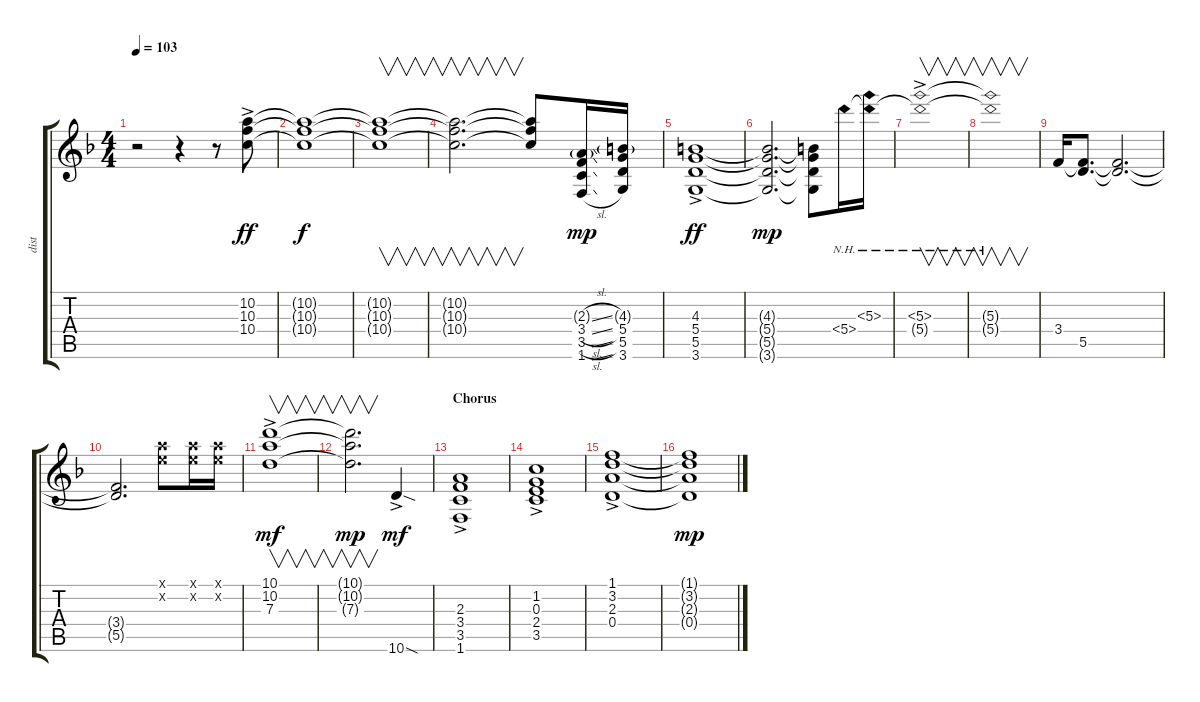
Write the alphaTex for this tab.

\track ("dist" "dist") {instrument distortionguitar}
\staff {score tabs}
\tuning (E4 B3 G3 D3 A2 E2) {hide}
\ts (4 4)
\tempo 103
\clef g2
\ks f
r.2{dy f} r.4 r.8 (10.2{ac} 10.3{ac} 10.4{ac}).8{dy ff} |
(10.2{t} 10.3{t} 10.4{t}).1{dy f} |
(10.2{t} 10.3{t} 10.4{t}).1{v} |
(10.2{t} 10.3{t} 10.4{t}).2{v d} (10.2{t} 10.3{t} 10.4{t}).8 (2.3{sl g} 3.4{sl} 3.5{sl} 1.6{sl}).16{dy mp} (4.3{g} 5.4 5.5 3.6).16 |
(4.3 5.4{ac} 5.5{ac} 3.6{ac}).1{dy ff} |
(4.3{t} 5.4{t} 5.5{t} 3.6{t}).2{d dy mp} (4.3{t} 5.4{t} 5.5{t} 3.6{t}).8 5.4{nh}.16 (5.3{nh} 5.4{nh t}).16 |
(5.3{nh ac} 5.4{nh t}).1{v} |
(5.3{nh t} 5.4{nh t}).1{v} |
3.4.16 (3.4{t} 5.5).8{d} (3.4{t} 5.5{t}).2{d} |
(3.4{t} 5.5{t}).2{d} (5.1{x} 5.2{x}).8 (5.1{x} 5.2{x}).16 (5.1{x} 5.2{x}).16 |
(10.1{ac} 10.2{ac} 7.3{ac}).1{v dy mf} |
(10.1{t} 10.2{t} 7.3{t}).2{v d dy mp} 10.6{sod ac}.4{dy mf} |
\section ("" "Chorus")
(2.3 3.4{ac} 3.5{ac} 1.6{ac}).1 |
(1.2{ac} 0.3{ac} 2.4{ac} 3.5{ac}).1 |
(1.1 3.2{ac} 2.3{ac} 0.4{ac}).1 |
(1.1{t} 3.2{t} 2.3{t} 0.4{t}).1{dy mp}
